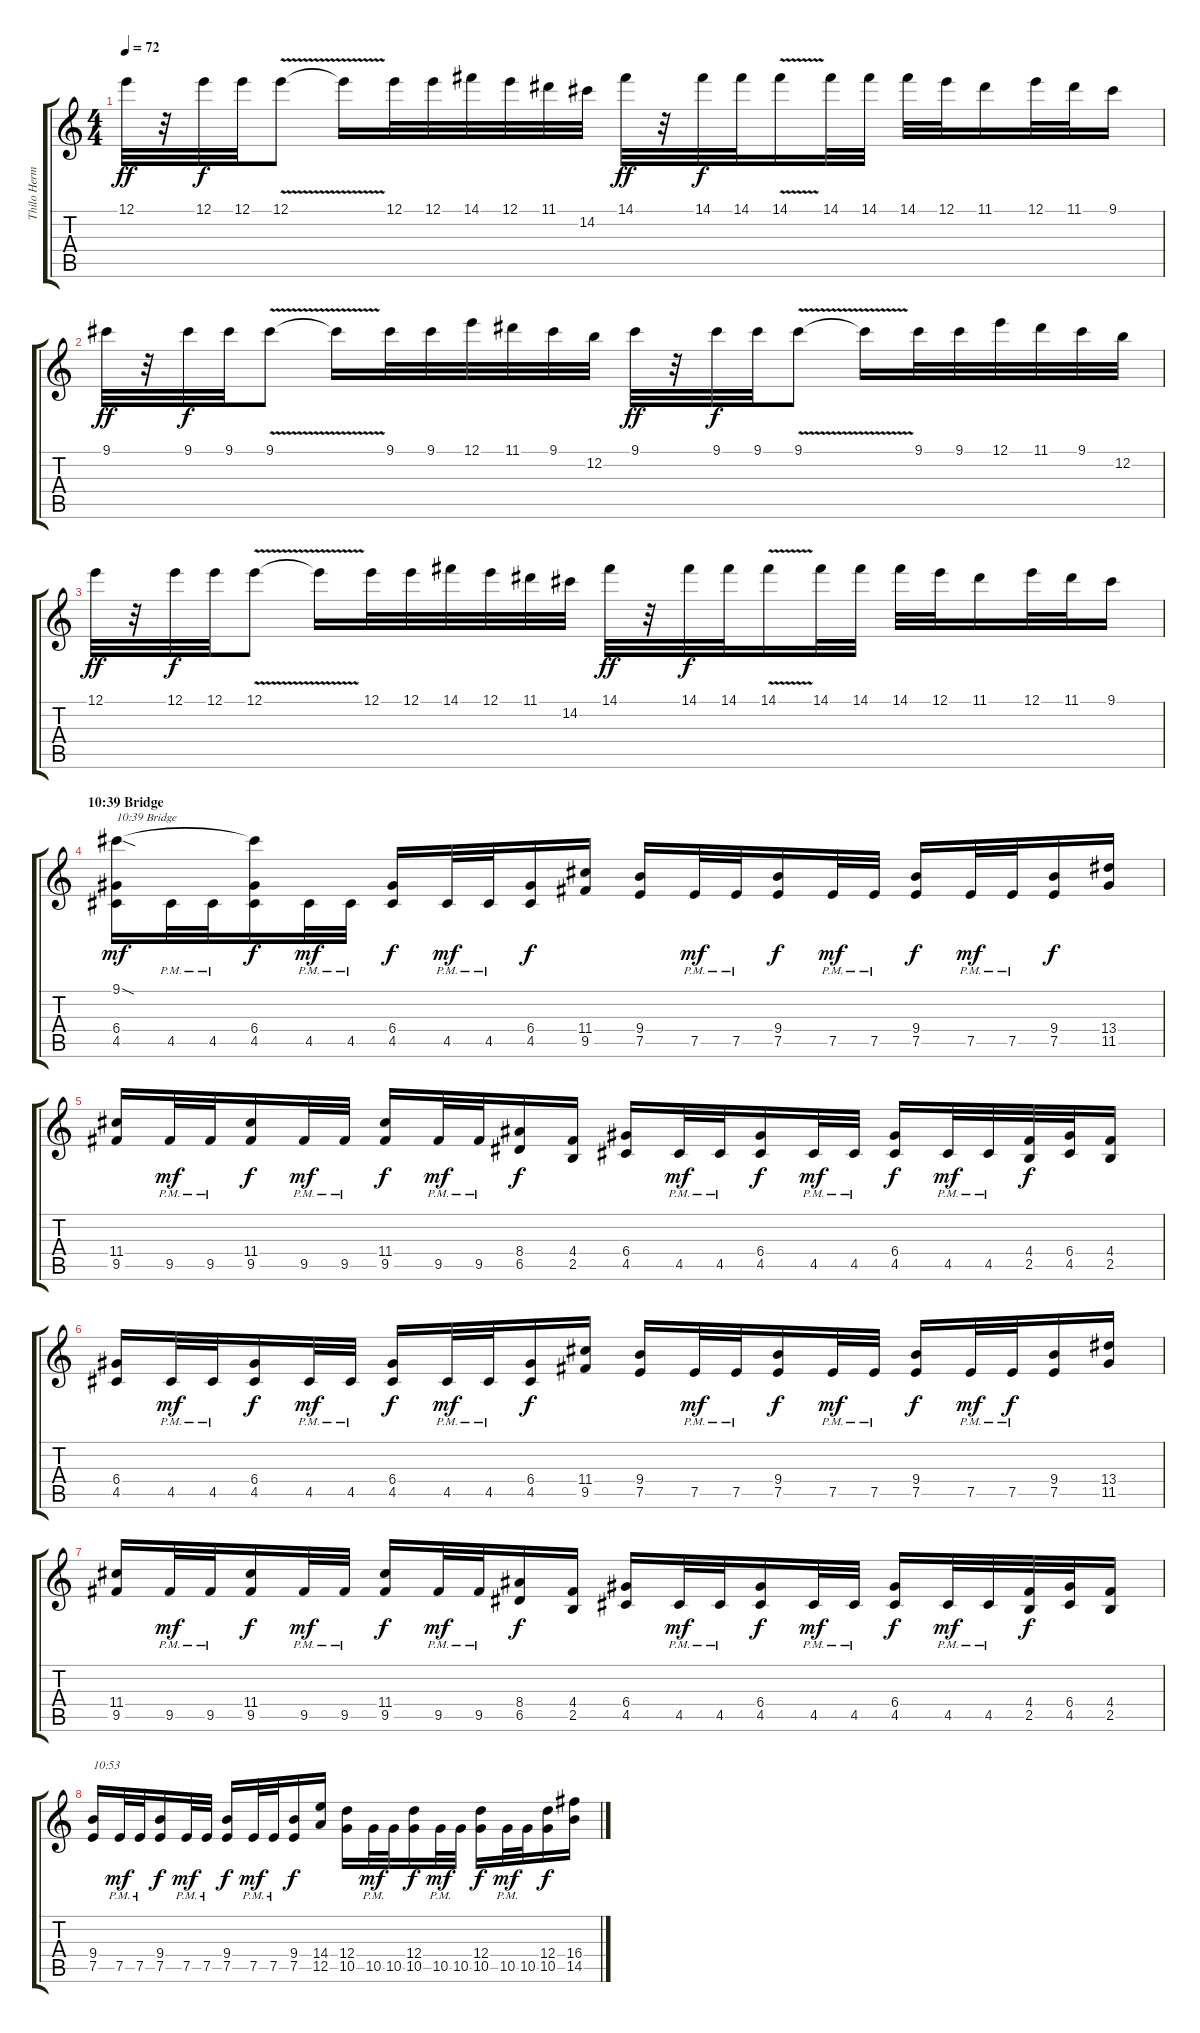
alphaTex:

\track ("Thilo Hermann (right)" "Thilo Herm") {instrument overdrivenguitar}
\staff {score tabs}
\tuning (E4 B3 G3 D3 A2 E2) {hide}
\ts (4 4)
\tempo 72
\clef g2
\ks c
12.1.32{dy ff} r.32 12.1.32{dy f} 12.1.32 12.1{v}.8 12.1{t}.16 12.1.32 12.1.32 14.1.32 12.1.32 11.1.32 14.2.32 14.1.32{dy ff} r.32 14.1.32{dy f} 14.1.32 14.1{v}.16 14.1.32 14.1.32 14.1.32 12.1.32 11.1.16 12.1.32 11.1.32 9.1.16 |
9.1.32{dy ff} r.32 9.1.32{dy f} 9.1.32 9.1{v}.8 9.1{t}.16 9.1.32 9.1.32 12.1.32 11.1.32 9.1.32 12.2.32 9.1.32{dy ff} r.32 9.1.32{dy f} 9.1.32 9.1{v}.8 9.1{t}.16 9.1.32 9.1.32 12.1.32 11.1.32 9.1.32 12.2.32 |
12.1.32{dy ff} r.32 12.1.32{dy f} 12.1.32 12.1{v}.8 12.1{t}.16 12.1.32 12.1.32 14.1.32 12.1.32 11.1.32 14.2.32 14.1.32{dy ff} r.32 14.1.32{dy f} 14.1.32 14.1{v}.16 14.1.32 14.1.32 14.1.32 12.1.32 11.1.16 12.1.32 11.1.32 9.1.16 |
\section ("" "10:39 Bridge")
(9.1{sod} 6.4 4.5).16{txt "10:39 Bridge" dy mf} 4.5{pm}.32 4.5{pm}.32 (9.1{t} 6.4 4.5).16{dy f} 4.5{pm}.32{dy mf} 4.5{pm}.32 (6.4 4.5).16{dy f} 4.5{pm}.32{dy mf} 4.5{pm}.32 (6.4 4.5).16{dy f} (11.4 9.5).16 (9.4 7.5).16 7.5{pm}.32{dy mf} 7.5{pm}.32 (9.4 7.5).16{dy f} 7.5{pm}.32{dy mf} 7.5{pm}.32 (9.4 7.5).16{dy f} 7.5{pm}.32{dy mf} 7.5{pm}.32 (9.4 7.5).16{dy f} (13.4 11.5).16 |
(11.4 9.5).16 9.5{pm}.32{dy mf} 9.5{pm}.32 (11.4 9.5).16{dy f} 9.5{pm}.32{dy mf} 9.5{pm}.32 (11.4 9.5).16{dy f} 9.5{pm}.32{dy mf} 9.5{pm}.32 (8.4 6.5).16{dy f} (4.4 2.5).16 (6.4 4.5).16 4.5{pm}.32{dy mf} 4.5{pm}.32 (6.4 4.5).16{dy f} 4.5{pm}.32{dy mf} 4.5{pm}.32 (6.4 4.5).16{dy f} 4.5{pm}.32{dy mf} 4.5{pm}.32 (4.4 2.5).32{dy f} (6.4 4.5).32 (4.4 2.5).16 |
(6.4 4.5).16 4.5{pm}.32{dy mf} 4.5{pm}.32 (6.4 4.5).16{dy f} 4.5{pm}.32{dy mf} 4.5{pm}.32 (6.4 4.5).16{dy f} 4.5{pm}.32{dy mf} 4.5{pm}.32 (6.4 4.5).16{dy f} (11.4 9.5).16 (9.4 7.5).16 7.5{pm}.32{dy mf} 7.5{pm}.32 (9.4 7.5).16{dy f} 7.5{pm}.32{dy mf} 7.5{pm}.32 (9.4 7.5).16{dy f} 7.5{pm}.32{dy mf} 7.5{pm}.32{dy f} (9.4 7.5).16 (13.4 11.5).16 |
(11.4 9.5).16 9.5{pm}.32{dy mf} 9.5{pm}.32 (11.4 9.5).16{dy f} 9.5{pm}.32{dy mf} 9.5{pm}.32 (11.4 9.5).16{dy f} 9.5{pm}.32{dy mf} 9.5{pm}.32 (8.4 6.5).16{dy f} (4.4 2.5).16 (6.4 4.5).16 4.5{pm}.32{dy mf} 4.5{pm}.32 (6.4 4.5).16{dy f} 4.5{pm}.32{dy mf} 4.5{pm}.32 (6.4 4.5).16{dy f} 4.5{pm}.32{dy mf} 4.5{pm}.32 (4.4 2.5).32{dy f} (6.4 4.5).32 (4.4 2.5).16 |
(9.4 7.5).16{txt "10:53"} 7.5{pm}.32{dy mf} 7.5{pm}.32 (9.4 7.5).16{dy f} 7.5{pm}.32{dy mf} 7.5{pm}.32 (9.4 7.5).16{dy f} 7.5{pm}.32{dy mf} 7.5{pm}.32 (9.4 7.5).16{dy f} (14.4 12.5).16 (12.4 10.5).16 10.5{pm}.32{dy mf} 10.5{pm}.32 (12.4 10.5).16{dy f} 10.5{pm}.32{dy mf} 10.5{pm}.32 (12.4 10.5).16{dy f} 10.5{pm}.32{dy mf} 10.5{pm}.32 (12.4 10.5).16{dy f} (16.4 14.5).16
